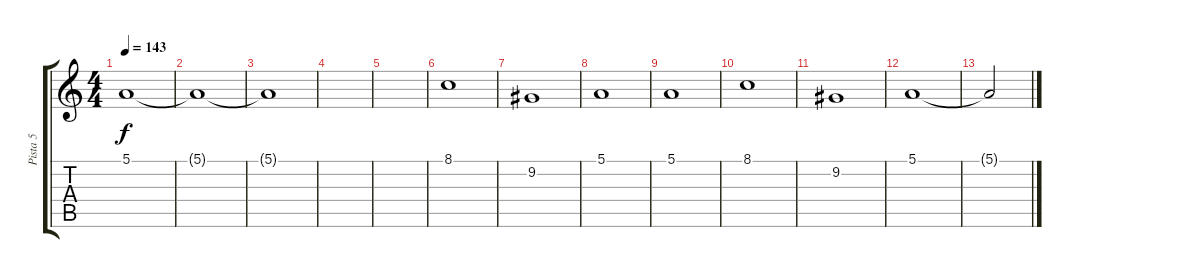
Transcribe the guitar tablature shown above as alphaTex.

\track ("Pista 5" "Pista 5") {instrument fx7echoes}
\staff {score tabs}
\tuning (E4 B3 G3 D3 A2 E2) {hide}
\ts (4 4)
\tempo 143
\clef g2
\ks c
5.1{t}.1{dy f} |
5.1{t}.1 |
5.1{t}.1 |
|
|
8.1.1 |
9.2.1 |
5.1.1 |
5.1.1 |
8.1.1 |
9.2.1 |
5.1.1 |
5.1{t}.2
